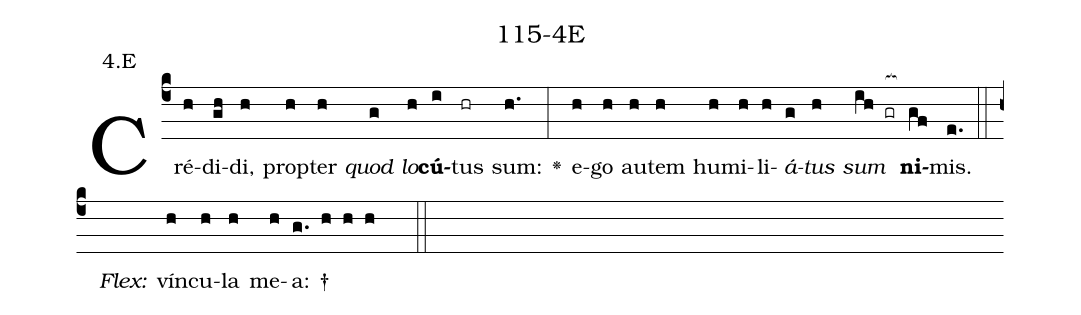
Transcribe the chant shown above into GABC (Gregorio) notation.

name: 115-4E;
annotation: 4.E;
%%
(c4)Cré(h)di(gh)di,(h) prop(h)ter(h) <i>quod</i>(g) <i>lo</i>(h)<b>cú</b>(i)tus(hr) sum:(h.) <v>\greheightstar</v>(:) e(h)go(h) au(h)tem(h) hu(h)mi(h)li(h)<i>á</i>(g)<i>tus</i>(h) <i>sum</i>(ih gr[ocb:1{]) <b>ni</b>(gf[ocb:0}])mis.(e.) (::)
<i>Flex:</i>()  vín(h)cu(h)la(h) me(h)a: †(g. h h h  ::)

%E(h) u(g) o(h) u(ih) a(gf) e.(e.) (::)
